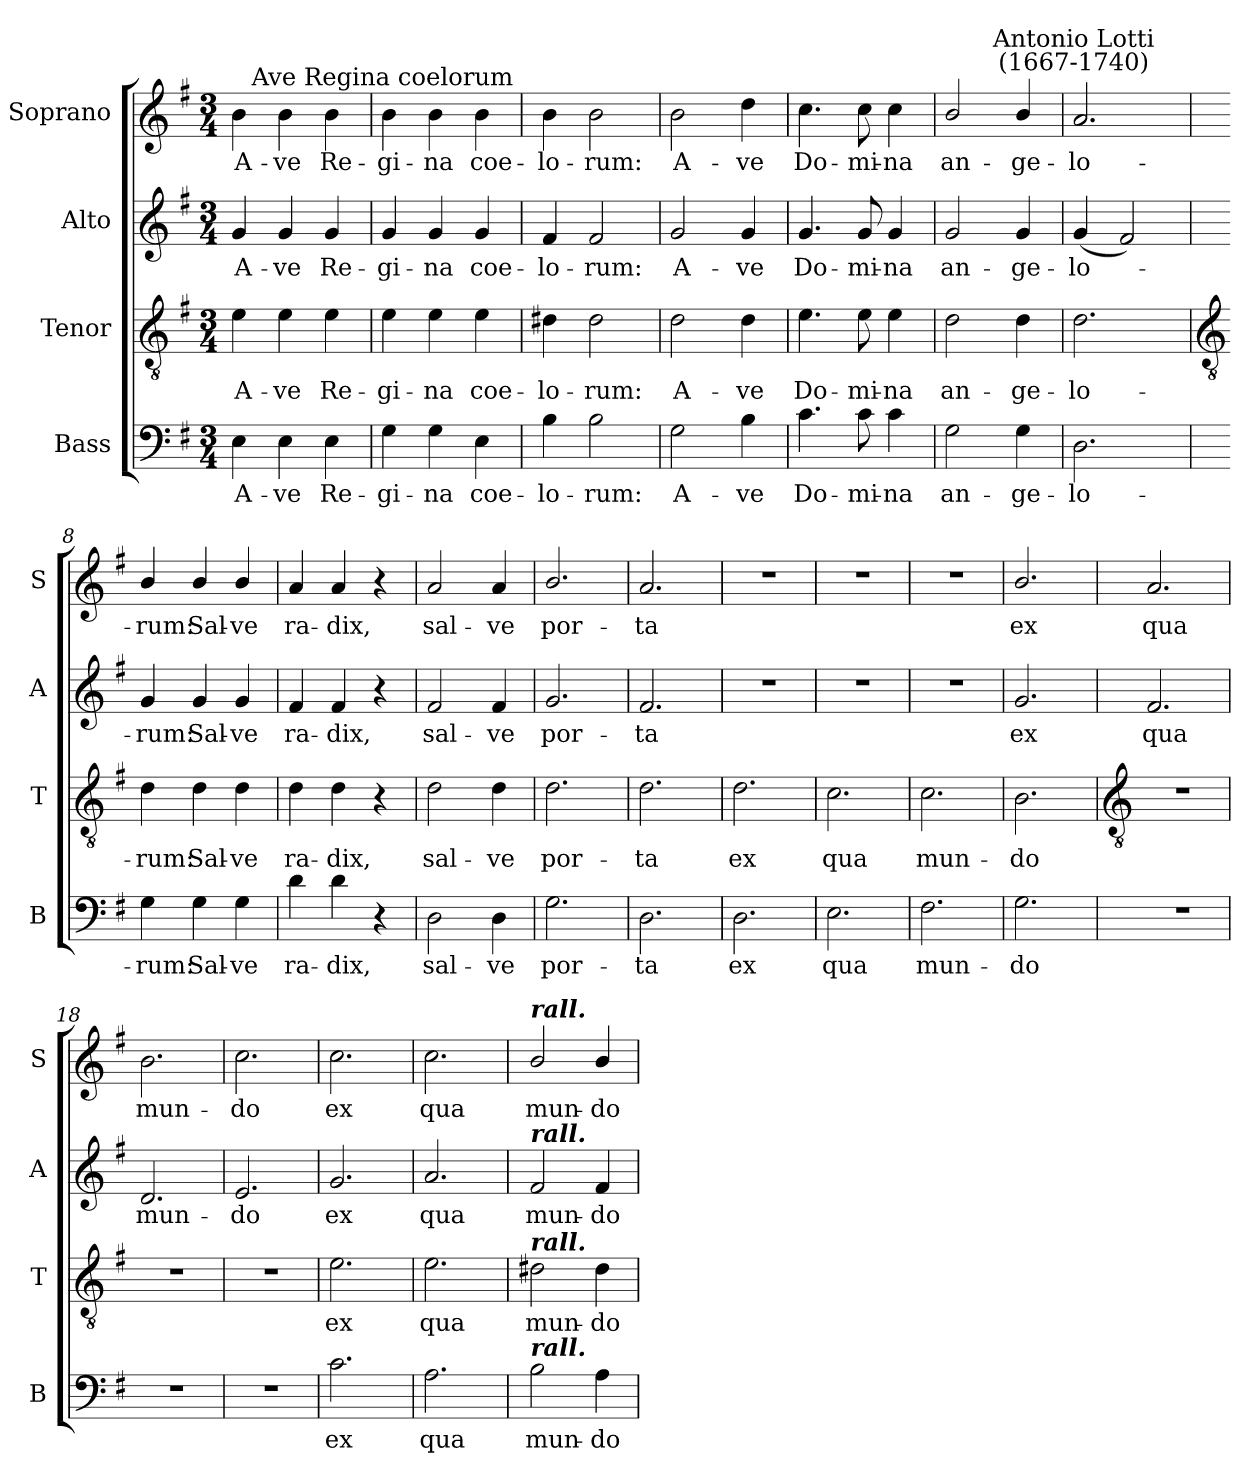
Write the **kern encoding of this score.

**kern	**text	**kern	**text	**kern	**text	**kern	**text
*part4	*part4	*part3	*part3	*part2	*part2	*part1	*part1
*staff4	*staff4	*staff3	*staff3	*staff2	*staff2	*staff1	*staff1
*I"Bass	*	*I"Tenor	*	*I"Alto	*	*I"Soprano	*
*I'B	*	*I'T	*	*I'A	*	*I'S	*
*clefF4	*	*clefGv2	*	*clefG2	*	*clefG2	*
*k[f#]	*	*k[f#]	*	*k[f#]	*	*k[f#]	*
*G:	*	*G:	*	*G:	*	*G:	*
*M3/4	*	*M3/4	*	*M3/4	*	*M3/4	*
=1	=1	=1	=1	=1	=1	=1	=1
!	!LO:LY:b	!	!LO:LY:b	!	!LO:LY:b	!	!LO:LY:b
4E	A-	4e	A-	4g	A-	4b	A-
!	!LO:LY:b	!	!LO:LY:b	!	!LO:LY:b	!	!LO:LY:b
4E	-ve	4e	-ve	4g	-ve	4b	-ve
!	!LO:LY:b	!	!LO:LY:b	!	!LO:LY:b	!	!LO:LY:b
4E	Re-	4e	Re-	4g	Re-	4b	Re-
=2	=2	=2	=2	=2	=2	=2	=2
!	!	!	!	!	!	!LO:TX:a:cj:t=Ave Regina coelorum	!
!	!LO:LY:b	!	!LO:LY:b	!	!LO:LY:b	!	!LO:LY:b
4G	-gi-	4e	-gi-	4g	-gi-	4b	-gi-
!	!LO:LY:b	!	!LO:LY:b	!	!LO:LY:b	!	!LO:LY:b
4G	-na	4e	-na	4g	-na	4b	-na
!	!LO:LY:b	!	!LO:LY:b	!	!LO:LY:b	!	!LO:LY:b
4E	coe-	4e	coe-	4g	coe-	4b	coe-
=3	=3	=3	=3	=3	=3	=3	=3
!	!LO:LY:b	!	!LO:LY:b	!	!LO:LY:b	!	!LO:LY:b
4B	-lo-	4d#X	-lo-	4f#	-lo-	4b	-lo-
!	!LO:LY:b	!	!LO:LY:b	!	!LO:LY:b	!	!LO:LY:b
2B	-rum:	2d#	-rum:	2f#	-rum:	2b	-rum:
=4	=4	=4	=4	=4	=4	=4	=4
!	!LO:LY:b	!	!LO:LY:b	!	!LO:LY:b	!	!LO:LY:b
2G	A-	2d	A-	2g	A-	2b	A-
!	!LO:LY:b	!	!LO:LY:b	!	!LO:LY:b	!	!LO:LY:b
4B	-ve	4d	-ve	4g	-ve	4dd	-ve
=5	=5	=5	=5	=5	=5	=5	=5
!	!LO:LY:b	!	!LO:LY:b	!	!LO:LY:b	!	!LO:LY:b
4.c	Do-	4.e	Do-	4.g	Do-	4.cc	Do-
!	!LO:LY:b	!	!LO:LY:b	!	!LO:LY:b	!	!LO:LY:b
8c	-mi-	8e	-mi-	8g	-mi-	8cc	-mi-
!	!LO:LY:b	!	!LO:LY:b	!	!LO:LY:b	!	!LO:LY:b
4c	-na	4e	-na	4g	-na	4cc	-na
=6	=6	=6	=6	=6	=6	=6	=6
!	!LO:LY:b	!	!LO:LY:b	!	!LO:LY:b	!	!LO:LY:b
2G	an-	2d	an-	2g	an-	2b/	an-
!	!LO:LY:b	!	!LO:LY:b	!	!LO:LY:b	!	!LO:LY:b
4G	-ge-	4d	-ge-	4g	-ge-	4b/	-ge-
=7	=7	=7	=7	=7	=7	=7	=7
!	!	!	!	!	!	!LO:TX:a:cj:t=Antonio Lotti\n(1667-1740)	!
!	!LO:LY:b	!	!LO:LY:b	!	!LO:LY:b	!	!LO:LY:b
2.D	-lo-	2.d	-lo-	(<4g	-lo-	2.a	-lo-
.	.	.	.	2f#)	.	.	.
!!LO:LB:g=z
=8	=8	=8	=8	=8	=8	=8	=8
*	*	*clefGv2	*	*	*	*	*
!	!LO:LY:b	!	!LO:LY:b	!	!LO:LY:b	!	!LO:LY:b
4G	-rum:	4d	-rum:	4g	rum:	4b/	-rum:
!	!LO:LY:b	!	!LO:LY:b	!	!LO:LY:b	!	!LO:LY:b
4G	Sal-	4d	Sal-	4g	Sal-	4b/	Sal-
!	!LO:LY:b	!	!LO:LY:b	!	!LO:LY:b	!	!LO:LY:b
4G	-ve	4d	-ve	4g	-ve	4b/	-ve
=9	=9	=9	=9	=9	=9	=9	=9
!	!LO:LY:b	!	!LO:LY:b	!	!LO:LY:b	!	!LO:LY:b
4d	ra-	4d	ra-	4f#	ra-	4a	ra-
!	!LO:LY:b	!	!LO:LY:b	!	!LO:LY:b	!	!LO:LY:b
4d	-dix,	4d	-dix,	4f#	-dix,	4a	-dix,
4r	.	4r	.	4r	.	4r	.
=10	=10	=10	=10	=10	=10	=10	=10
!	!LO:LY:b	!	!LO:LY:b	!	!LO:LY:b	!	!LO:LY:b
2D	sal-	2d	sal-	2f#	sal-	2a	sal-
!	!LO:LY:b	!	!LO:LY:b	!	!LO:LY:b	!	!LO:LY:b
4D	-ve	4d	-ve	4f#	-ve	4a	-ve
=11	=11	=11	=11	=11	=11	=11	=11
!	!LO:LY:b	!	!LO:LY:b	!	!LO:LY:b	!	!LO:LY:b
2.G	por-	2.d	por-	2.g	por-	2.b/	por-
=12	=12	=12	=12	=12	=12	=12	=12
!	!LO:LY:b	!	!LO:LY:b	!	!LO:LY:b	!	!LO:LY:b
2.D	-ta	2.d	-ta	2.f#	-ta	2.a	-ta
=13	=13	=13	=13	=13	=13	=13	=13
!	!LO:LY:b	!	!LO:LY:b	!LO:N:vis=1	!	!LO:N:vis=1	!
2.D	ex	2.d	ex	2.r	.	2.r	.
=14	=14	=14	=14	=14	=14	=14	=14
!	!LO:LY:b	!	!LO:LY:b	!LO:N:vis=1	!	!LO:N:vis=1	!
2.E	qua	2.c	qua	2.r	.	2.r	.
=15	=15	=15	=15	=15	=15	=15	=15
!	!LO:LY:b	!	!LO:LY:b	!LO:N:vis=1	!	!LO:N:vis=1	!
2.F#	mun-	2.c	mun-	2.r	.	2.r	.
=16	=16	=16	=16	=16	=16	=16	=16
!	!LO:LY:b	!	!LO:LY:b	!	!LO:LY:b	!	!LO:LY:b
2.G	-do	2.B	-do	2.g	ex	2.b/	ex
!!LO:LB:g=z
=17	=17	=17	=17	=17	=17	=17	=17
*	*	*clefGv2	*	*	*	*	*
!LO:N:vis=1	!	!LO:N:vis=1	!	!	!LO:LY:b	!	!LO:LY:b
2.r	.	2.r	.	2.f#	qua	2.a	qua
=18	=18	=18	=18	=18	=18	=18	=18
!LO:N:vis=1	!	!LO:N:vis=1	!	!	!LO:LY:b	!	!LO:LY:b
2.r	.	2.r	.	2.d	mun-	2.b	mun-
=19	=19	=19	=19	=19	=19	=19	=19
!LO:N:vis=1	!	!LO:N:vis=1	!	!	!LO:LY:b	!	!LO:LY:b
2.r	.	2.r	.	2.e	-do	2.cc	-do
=20	=20	=20	=20	=20	=20	=20	=20
!	!LO:LY:b	!	!LO:LY:b	!	!LO:LY:b	!	!LO:LY:b
2.c	ex	2.e	ex	2.g	ex	2.cc	ex
=21	=21	=21	=21	=21	=21	=21	=21
!	!LO:LY:b	!	!LO:LY:b	!	!LO:LY:b	!	!LO:LY:b
2.A	qua	2.e	qua	2.a	qua	2.cc	qua
=22	=22	=22	=22	=22	=22	=22	=22
!	!	!	!	!	!	!LO:TX:a:Bi:t=rall.	!
!	!	!	!	!LO:TX:a:Bi:t=rall.	!	!	!
!	!	!LO:TX:a:Bi:t=rall.	!	!	!	!	!
!LO:TX:a:Bi:t=rall.	!	!	!	!	!	!	!
!	!LO:LY:b	!	!LO:LY:b	!	!LO:LY:b	!	!LO:LY:b
2B	mun-	2d#X	mun-	2f#	mun-	2b/	mun-
!	!LO:LY:b	!	!LO:LY:b	!	!LO:LY:b	!	!LO:LY:b
4A	-do	4d#	-do	4f#	-do	4b/	-do
=	=	=	=	=	=	=	=
*-	*-	*-	*-	*-	*-	*-	*-
